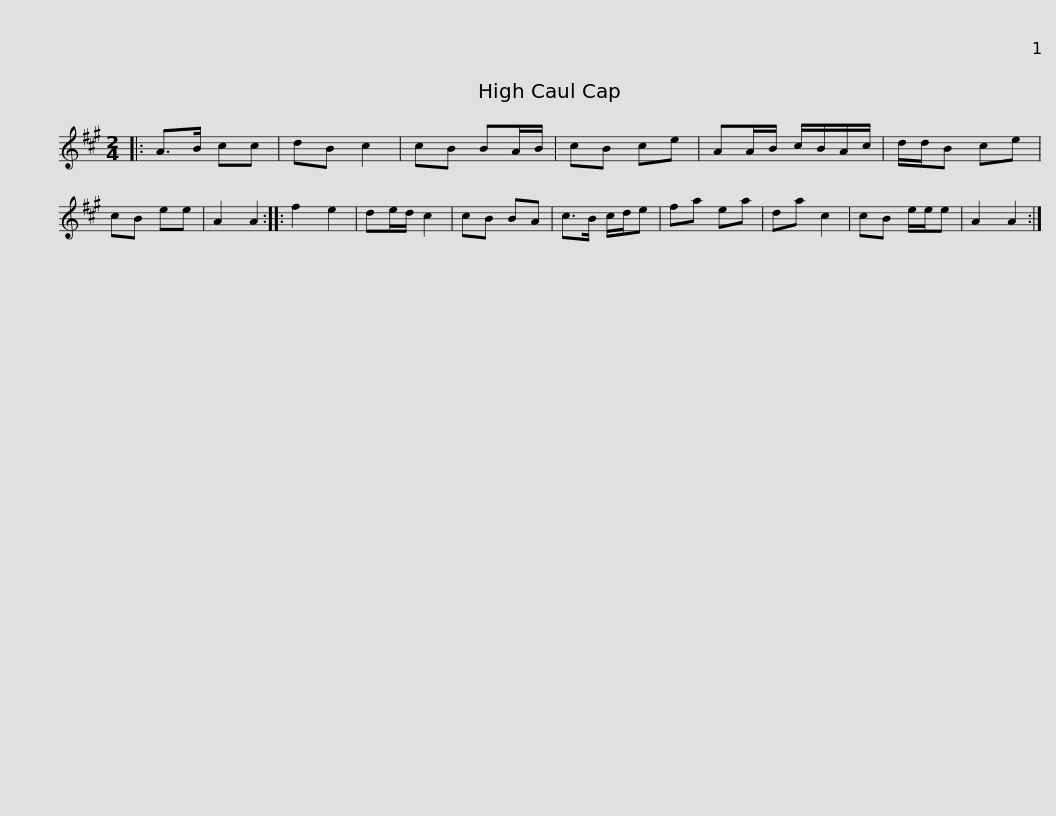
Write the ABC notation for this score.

X:1
L:1/8
M:2/4
I:linebreak $
K:A
V:1 treble
V:1
|: A>B cc | dB c2 | cB BA/B/ | cB ce | AA/B/ c/B/A/c/ | %5
 d/d/B ce | cB ee | A2 A2 :: f2 e2 | de/d/ c2 |$ %10
 cB BA | c>B c/d/e | fa ea | da c2 | cB e/e/e | %15
 A2 A2 :| %16
